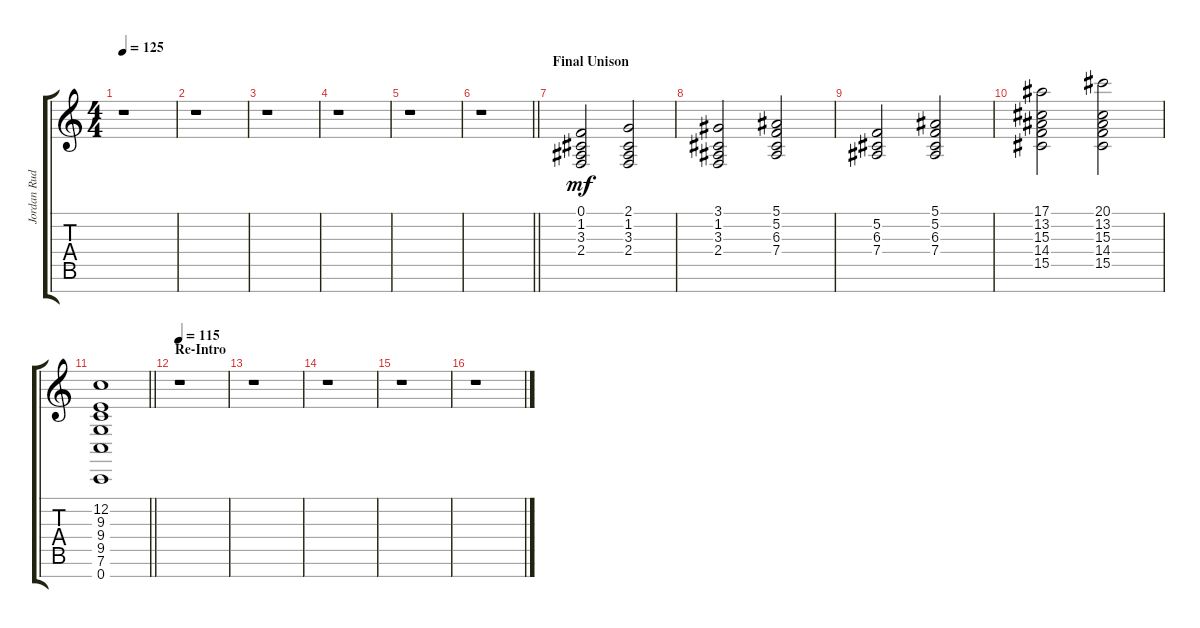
\track ("Jordan Rudess Solo" "Jordan Rud") {instrument acousticgrandpiano}
\staff {score tabs}
\tuning (F4 C4 G3 Eb3 Bb2 F2 C2) {hide}
\ts (4 4)
\tempo 125
\clef g2
\ks c
r.1{dy mf} |
r.1 |
r.1 |
r.1 |
r.1 |
\barLineRight lightlight
r.1 |
\section ("" "Final Unison")
(0.1 1.2 3.3 2.4).2 (2.1 1.2 3.3 2.4).2 |
(3.1 1.2 3.3 2.4).2 (5.1 5.2 6.3 7.4).2 |
(5.2 6.3 7.4).2 (5.1 5.2 6.3 7.4).2 |
(17.1 13.2 15.3 14.4 15.5).2 (20.1 13.2 15.3 14.4 15.5).2 |
\barLineRight lightlight
(12.2 9.3 9.4 9.5 7.6 0.7).1 |
\section ("" "Re-Intro")
\tempo 115
r.1 |
r.1 |
r.1 |
r.1 |
r.1
